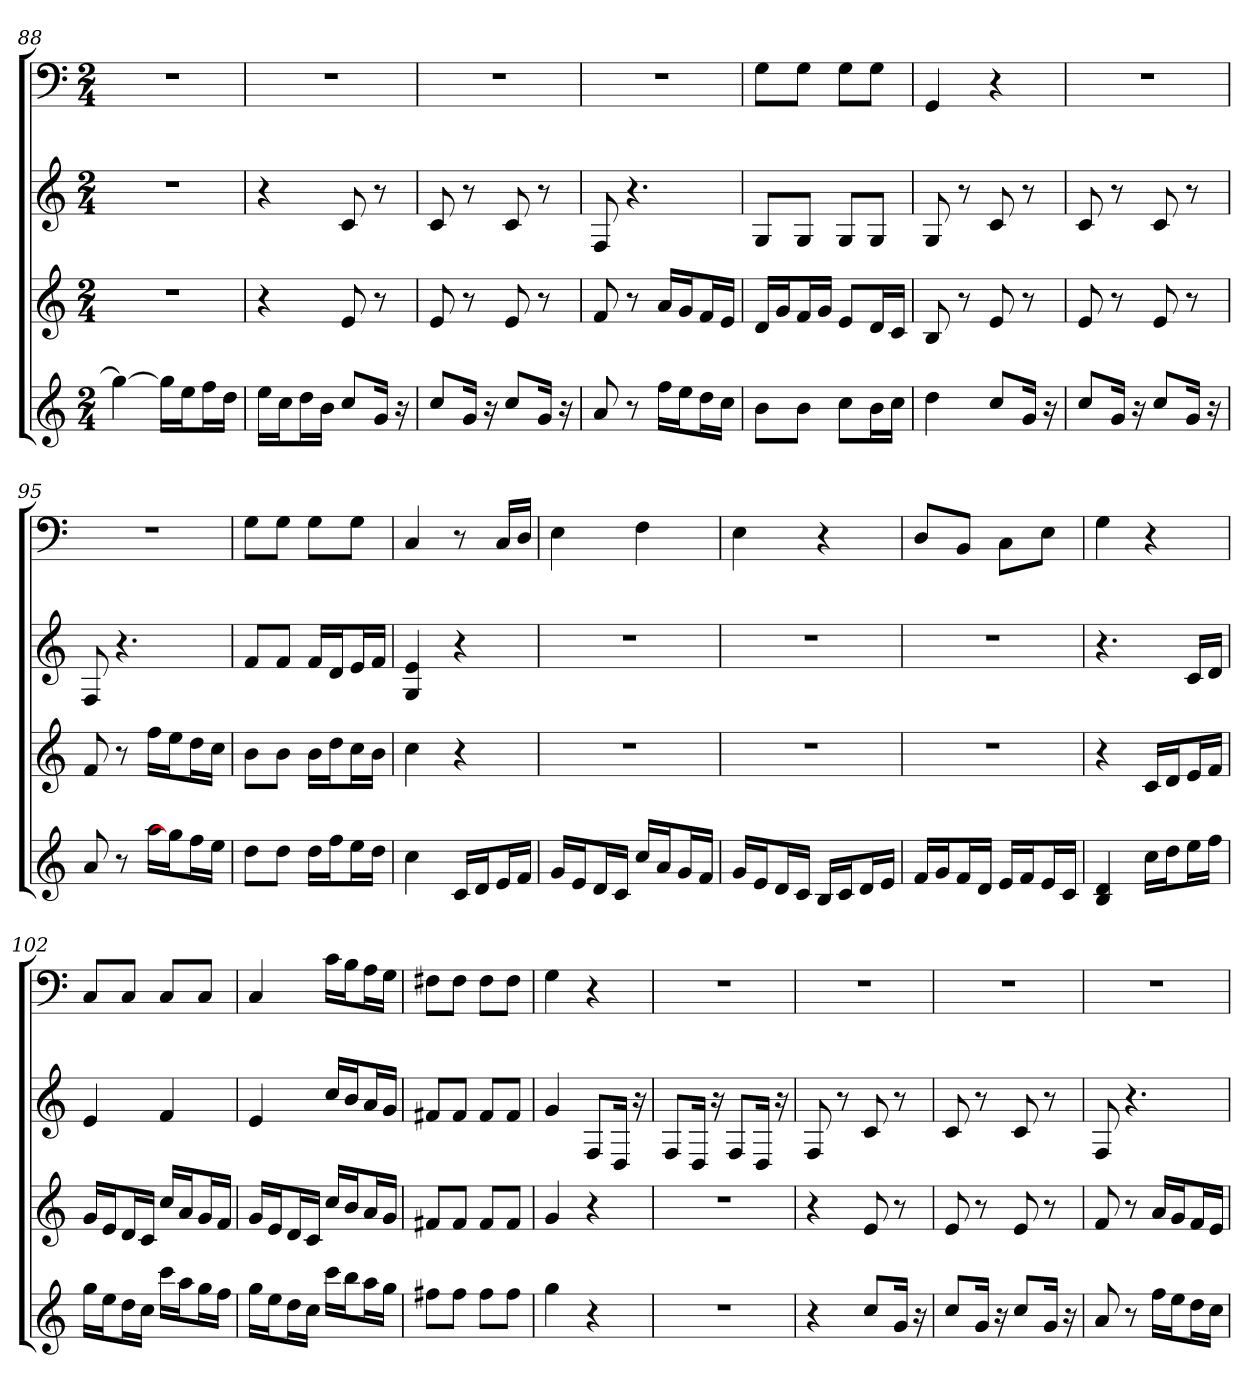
**kern	**kern	**kern	**kern
*part4	*part3	*part2	*part1
*staff4	*staff3	*staff2	*staff1
*k[]	*k[]	*k[]	*k[]
*C:	*C:	*C:	*C:
*M2/4	*M2/4	*M2/4	*M2/4
=88	=88	=88	=88
4gg_	2r	2r	2r
16ggLL]	.	.	.
16eeJ	.	.	.
16ffL	.	.	.
16ddJJ	.	.	.
=89	=89	=89	=89
16eeLL	4r	4r	2r
16ccJ	.	.	.
16ddL	.	.	.
16bJJ	.	.	.
8ccL	8e	8c	.
16gJk	8r	8r	.
16r	.	.	.
=90	=90	=90	=90
8ccL	8e	8c	2r
16gJk	8r	8r	.
16r	.	.	.
8ccL	8e	8c	.
16gJk	8r	8r	.
16r	.	.	.
=91	=91	=91	=91
8a	8f	8F	2r
8r	8r	4.r	.
16ffLL	16aLL	.	.
16eeJ	16gJ	.	.
16ddL	16fL	.	.
16ccJJ	16eJJ	.	.
=92	=92	=92	=92
8bL	16dLL	8GL	8GL
.	16gJ	.	.
8bJ	16fL	8GJ	8GJ
.	16gJJ	.	.
8ccL	8eL	8GL	8GL
16bL	16dL	8GJ	8GJ
16ccJJ	16cJJ	.	.
=93	=93	=93	=93
4dd	8B	8G	4GG
.	8r	8r	.
8ccL	8e	8c	4r
16gJk	8r	8r	.
16r	.	.	.
=94	=94	=94	=94
8ccL	8e	8c	2r
16gJk	8r	8r	.
16r	.	.	.
8ccL	8e	8c	.
16gJk	8r	8r	.
16r	.	.	.
=95	=95	=95	=95
8a	8f	8F	2r
8r	8r	4.r	.
16aaLL	16ffLL	.	.
16ggJ]	16eeJ	.	.
16ffL	16ddL	.	.
16eeJJ	16ccJJ	.	.
=96	=96	=96	=96
8ddL	8bL	8fL	8GL
8ddJ	8bJ	8fJ	8GJ
16ddLL	16bLL	16fLL	8GL
16ffJ	16ddJ	16dJ	.
16eeL	16ccL	16eL	8GJ
16ddJJ	16bJJ	16fJJ	.
=97	=97	=97	=97
4cc	4cc	4G 4e	4C
16cLL	4r	4r	8r
16dJ	.	.	.
16eL	.	.	16CLL
16fJJ	.	.	16DJJ
=98	=98	=98	=98
16gLL	2r	2r	4E
16eJ	.	.	.
16dL	.	.	.
16cJJ	.	.	.
16ccLL	.	.	4F
16aJ	.	.	.
16gL	.	.	.
16fJJ	.	.	.
=99	=99	=99	=99
16gLL	2r	2r	4E
16eJ	.	.	.
16dL	.	.	.
16cJJ	.	.	.
16BLL	.	.	4r
16cJ	.	.	.
16dL	.	.	.
16eJJ	.	.	.
=100	=100	=100	=100
16fLL	2r	2r	8DL
16gJ	.	.	.
16fL	.	.	8BBJ
16dJJ	.	.	.
16eLL	.	.	8CL
16fJ	.	.	.
16eL	.	.	8EJ
16cJJ	.	.	.
=101	=101	=101	=101
4B 4d	4r	4.r	4G
16ccLL	16cLL	.	4r
16ddJ	16dJ	.	.
16eeL	16eL	16cLL	.
16ffJJ	16fJJ	16dJJ	.
=102	=102	=102	=102
16ggLL	16gLL	4e	8CL
16eeJ	16eJ	.	.
16ddL	16dL	.	8CJ
16ccJJ	16cJJ	.	.
16cccLL	16ccLL	4f	8CL
16aaJ	16aJ	.	.
16ggL	16gL	.	8CJ
16ffJJ	16fJJ	.	.
=103	=103	=103	=103
16ggLL	16gLL	4e	4C
16eeJ	16eJ	.	.
16ddL	16dL	.	.
16ccJJ	16cJJ	.	.
16cccLL	16ccLL	16ccLL	16cLL
16bbJ	16bJ	16bJ	16BJ
16aaL	16aL	16aL	16AL
16ggJJ	16gJJ	16gJJ	16GJJ
=104	=104	=104	=104
8ff#XL	8f#XL	8f#XL	8F#XL
8ff#J	8f#J	8f#J	8F#J
8ff#L	8f#L	8f#L	8F#L
8ff#J	8f#J	8f#J	8F#J
=105	=105	=105	=105
4gg	4g	4g	4G
4r	4r	8FL	4r
.	.	16DJk	.
.	.	16r	.
=106	=106	=106	=106
2r	2r	8FL	2r
.	.	16DJk	.
.	.	16r	.
.	.	8FL	.
.	.	16DJk	.
.	.	16r	.
=107	=107	=107	=107
4r	4r	8F	2r
.	.	8r	.
8ccL	8e	8c	.
16gJk	8r	8r	.
16r	.	.	.
=108	=108	=108	=108
8ccL	8e	8c	2r
16gJk	8r	8r	.
16r	.	.	.
8ccL	8e	8c	.
16gJk	8r	8r	.
16r	.	.	.
=109	=109	=109	=109
8a	8f	8F	2r
8r	8r	4.r	.
16ffLL	16aLL	.	.
16eeJ	16gJ	.	.
16ddL	16fL	.	.
16ccJJ	16eJJ	.	.
=	=	=	=
*-	*-	*-	*-
